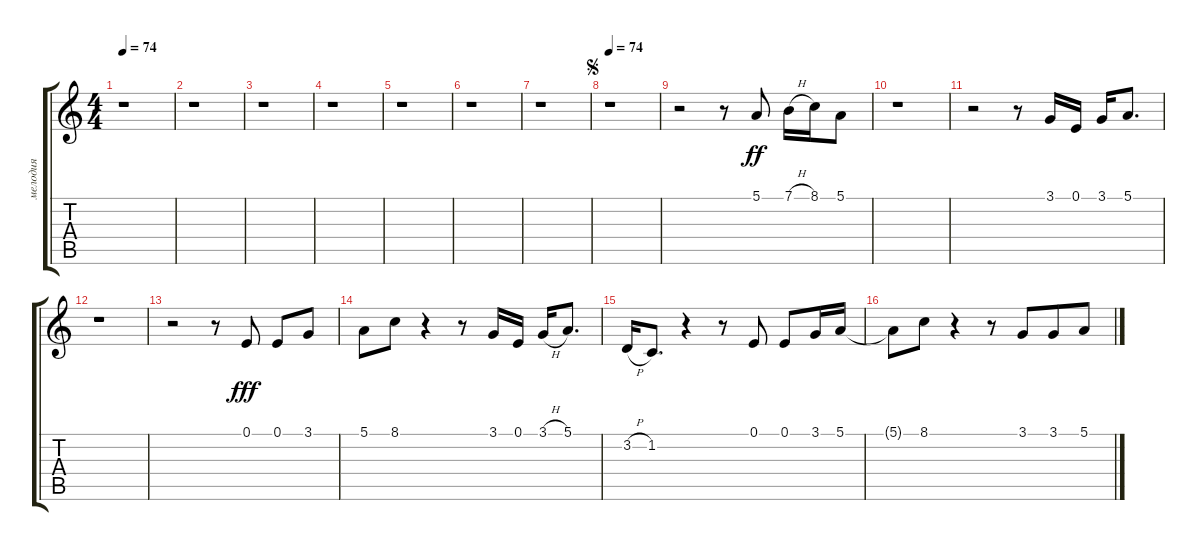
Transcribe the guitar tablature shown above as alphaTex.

\track ("мелодия" "мелодия") {instrument accordion}
\staff {score tabs}
\tuning (E4 B3 G3 D3 A2 E2) {hide}
\ts (4 4)
\tempo 74
\clef g2
\ks aminor
r.1{dy fff} |
r.1 |
r.1 |
r.1 |
r.1 |
r.1 |
r.1 |
\jump segno
\tempo 74
r.1 |
r.2 r.8 5.1.8{dy ff} 7.1{h}.16 8.1.16 5.1.8 |
r.1 |
r.2 r.8 3.1.16 0.1.16 3.1.16 5.1.8{d} |
r.1 |
r.2 r.8 0.1.8{dy fff} 0.1.8 3.1.8 |
5.1.8 8.1.8 r.4 r.8 3.1.16 0.1.16 3.1{h}.16 5.1.8{d} |
3.2{h}.16 1.2.8{d} r.4 r.8 0.1.8 0.1.8 3.1.16 5.1.16 |
5.1{t}.8 8.1.8 r.4 r.8 3.1.8{beam merge} 3.1.8 5.1.8
